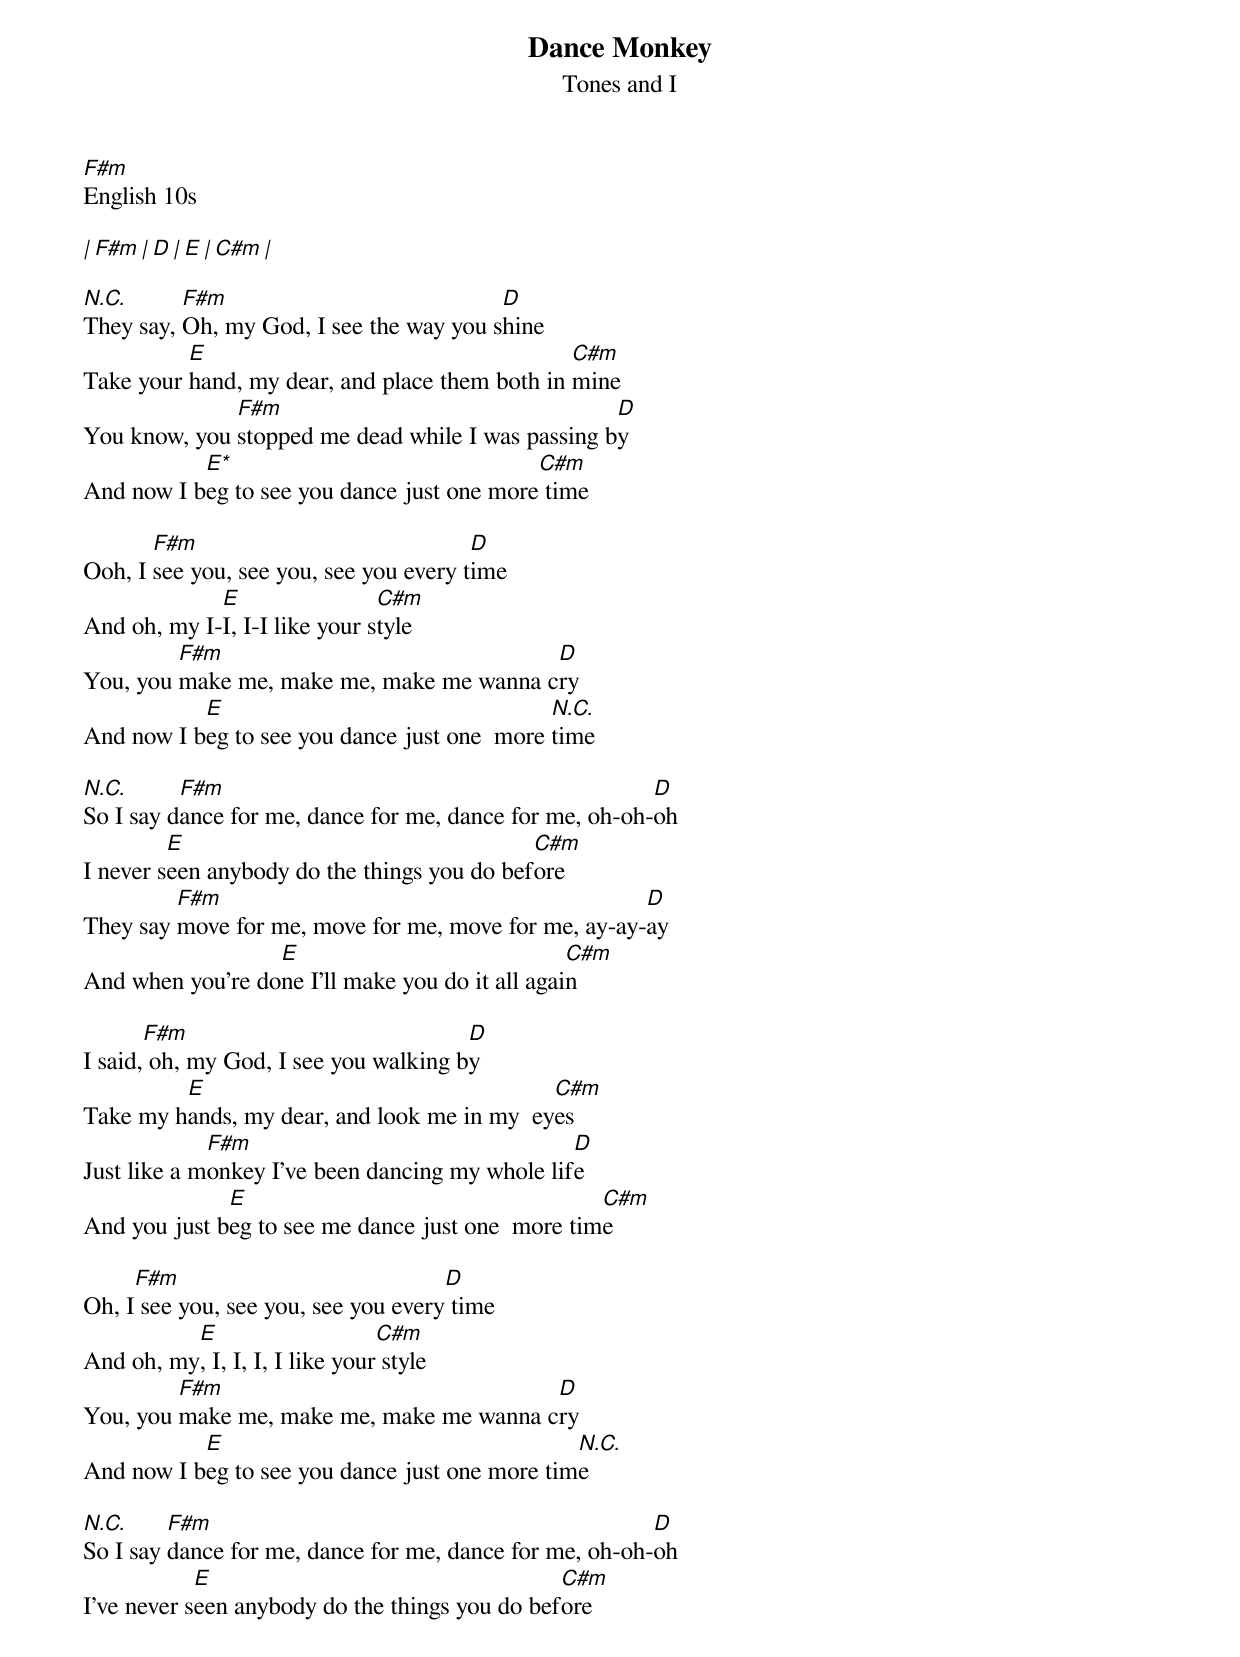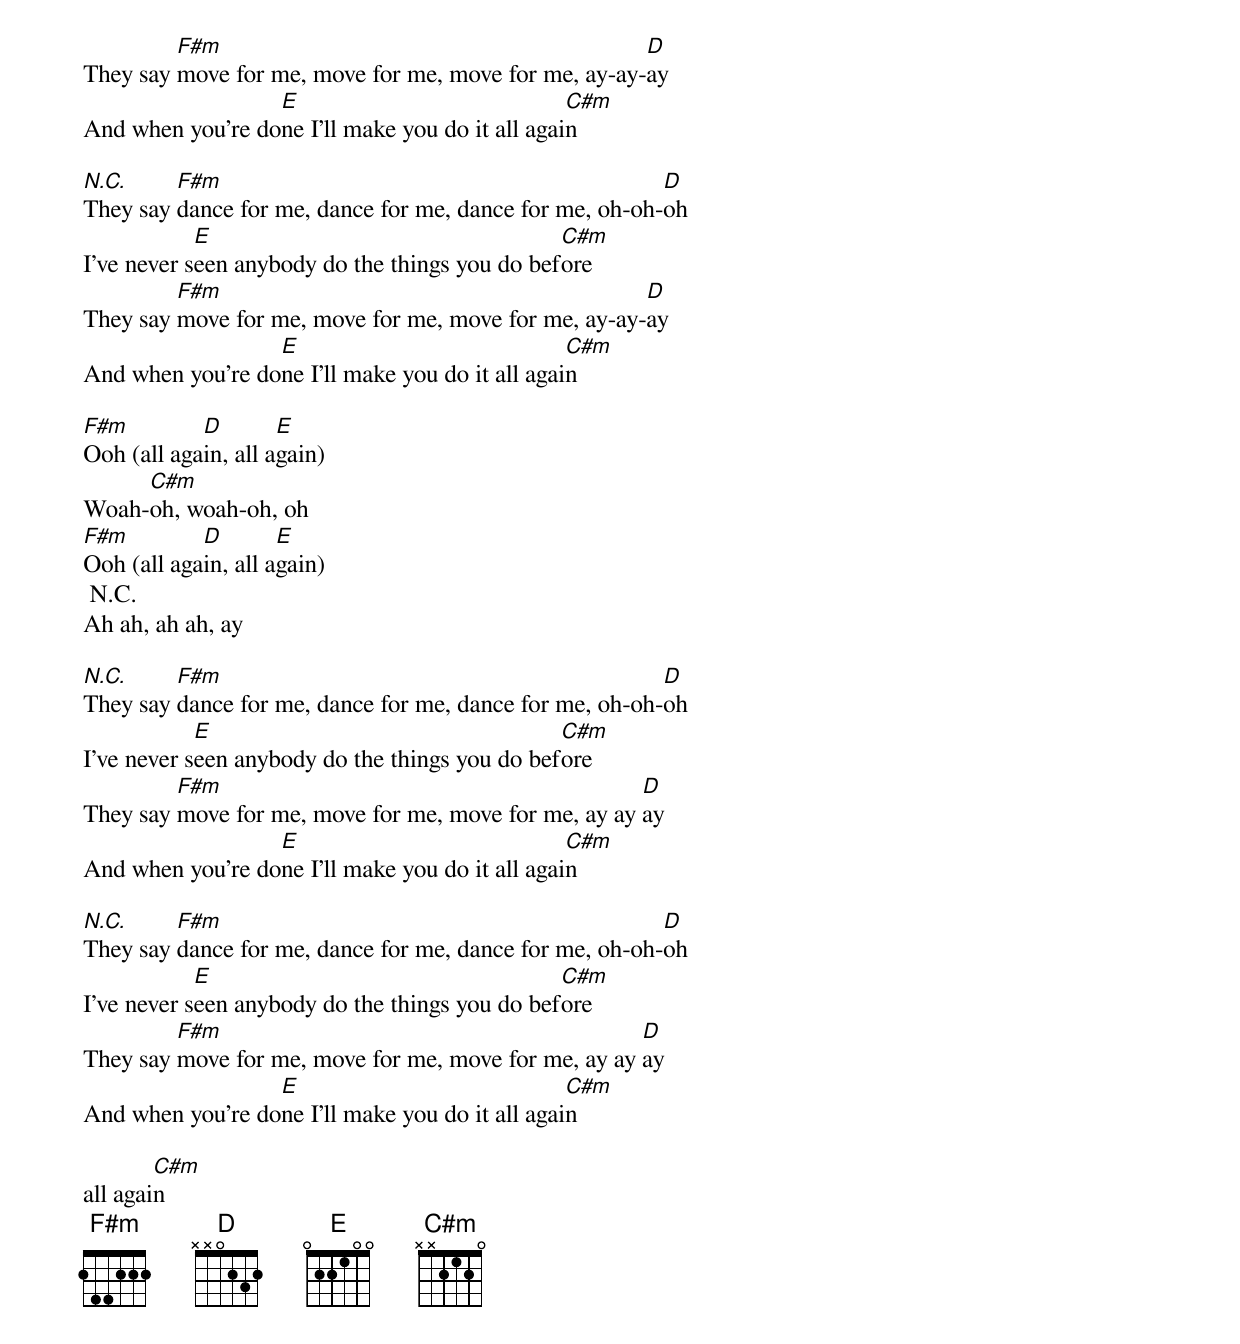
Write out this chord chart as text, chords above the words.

Dance Monkey
Tones and I
F#m
English 10s

| F#m   | D   | E   | C#m   |

N.C.      F#m                            D
They say, Oh, my God, I see the way you shine
          E                                     C#m
Take your hand, my dear, and place them both in mine
              F#m                                  D
You know, you stopped me dead while I was passing by
           E*                               C#m
And now I beg to see you dance just one more time

       F#m                              D
Ooh, I see you, see you, see you every time
             E                 C#m
And oh, my I-I, I-I like your style
         F#m                              D
You, you make me, make me, make me wanna cry
           E                                  N.C.
And now I beg to see you dance just one  more time

N.C.      F#m                                            D
So I say dance for me, dance for me, dance for me, oh-oh-oh
         E                                   C#m
I never seen anybody do the things you do before
         F#m                                          D
They say move for me, move for me, move for me, ay-ay-ay
                  E                              C#m
And when you're done I'll make you do it all again

       F#m                             D
I said, oh, my God, I see you walking by
         E                                   C#m
Take my hands, my dear, and look me in my  eyes
             F#m                                 D
Just like a monkey I've been dancing my whole life
              E                                    C#m
And you just beg to see me dance just one  more time

     F#m                             D
Oh, I see you, see you, see you every time
          E                     C#m
And oh, my, I, I, I, I like your style
         F#m                              D
You, you make me, make me, make me wanna cry
           E                                    N.C.
And now I beg to see you dance just one more time

N.C.     F#m                                             D
So I say dance for me, dance for me, dance for me, oh-oh-oh
            E                                   C#m
I've never seen anybody do the things you do before
         F#m                                          D
They say move for me, move for me, move for me, ay-ay-ay
                  E                              C#m
And when you're done I'll make you do it all again

N.C.     F#m                                             D
They say dance for me, dance for me, dance for me, oh-oh-oh
            E                                   C#m
I've never seen anybody do the things you do before
         F#m                                          D
They say move for me, move for me, move for me, ay-ay-ay
                  E                              C#m
And when you're done I'll make you do it all again

F#m         D        E
Ooh (all again, all again)
     C#m
Woah-oh, woah-oh, oh
F#m         D        E
Ooh (all again, all again)
 N.C.
Ah ah, ah ah, ay

N.C.     F#m                                             D
They say dance for me, dance for me, dance for me, oh-oh-oh
            E                                   C#m
I've never seen anybody do the things you do before
         F#m                                          D
They say move for me, move for me, move for me, ay ay ay
                  E                              C#m
And when you're done I'll make you do it all again

N.C.     F#m                                             D
They say dance for me, dance for me, dance for me, oh-oh-oh
            E                                   C#m
I've never seen anybody do the things you do before
         F#m                                          D
They say move for me, move for me, move for me, ay ay ay
                  E                              C#m
And when you're done I'll make you do it all again

        C#m
all again
